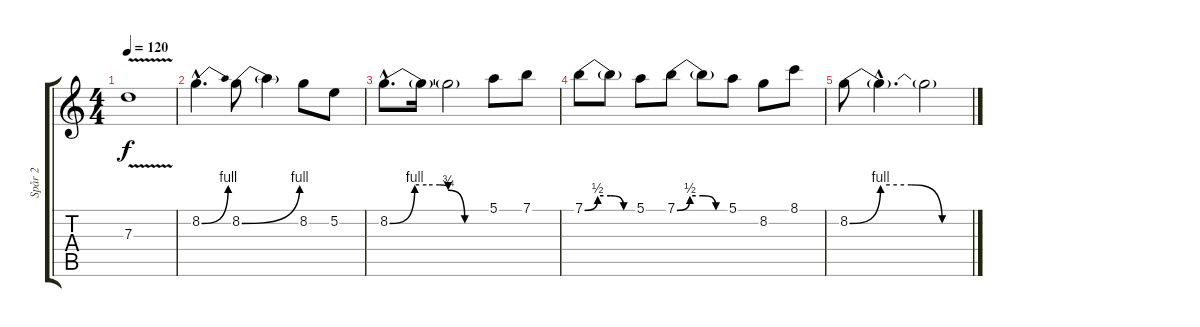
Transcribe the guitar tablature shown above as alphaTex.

\track ("Spår 2" "Spår 2") {instrument distortionguitar}
\staff {score tabs}
\tuning (E4 B3 G3 D3 A2 E2) {hide}
\ts (4 4)
\tempo 120
\clef g2
\ks c
7.3{v}.1{dy f} |
8.2{be (bend 0 0 60 4) hac}.4{d} 8.2{be (bend 0 0 60 4)}.8 8.2{t}.4 8.2.8 5.2.8 |
8.2{be (custom 0 0 15 4 22 4 30 4 35 3 45 0 60 0) hac}.8{d} 8.2{t}.16 8.2{t}.2 5.1.8 7.1.8 |
7.1{be (custom 0 0 15 2 30 2 45 0 60 0)}.8 7.1{t}.8 5.1.8 7.1{be (custom 0 0 15 2 30 2 45 0 60 0)}.8 7.1{t}.8 5.1.8 8.2.8 8.1.8 |
8.2{be (custom 0 0 15 4 30 4 45 0 60 0)}.8 8.2{hac t}.4{d} 8.2{t}.2
